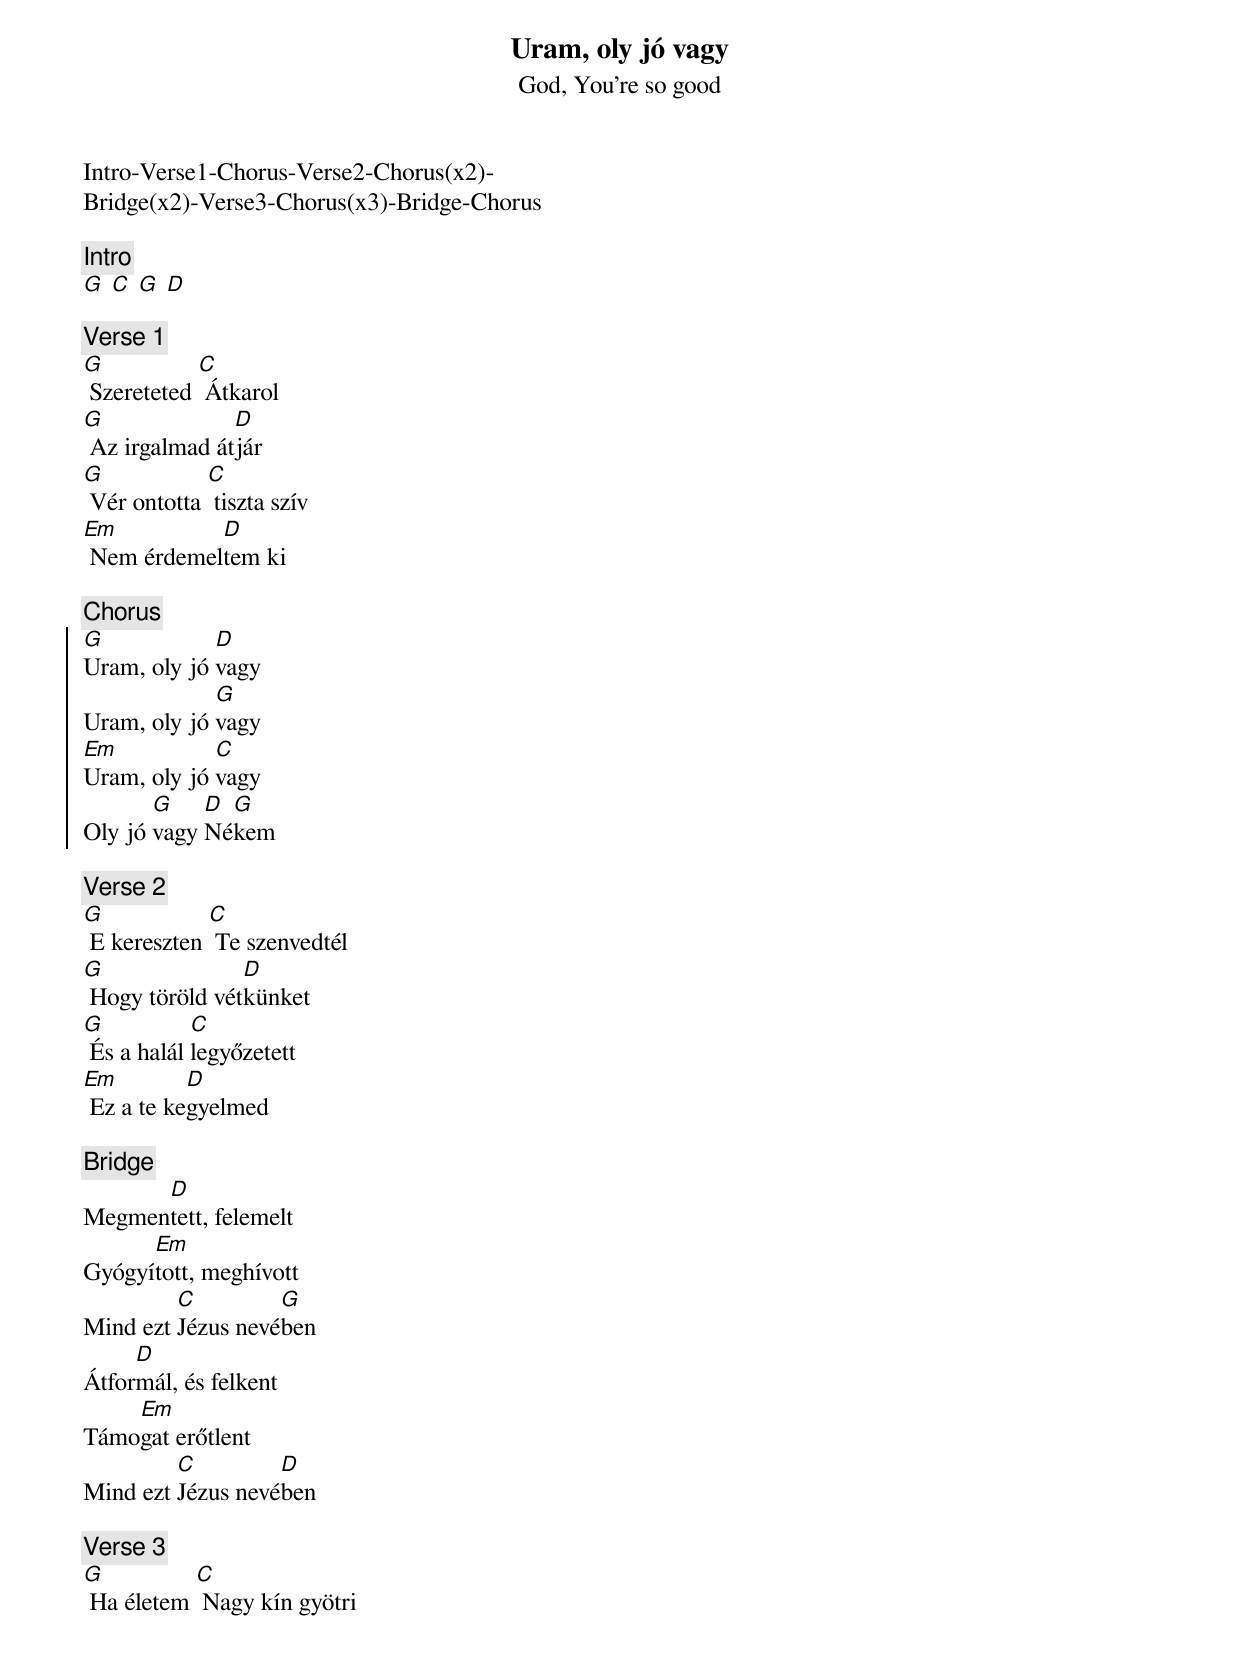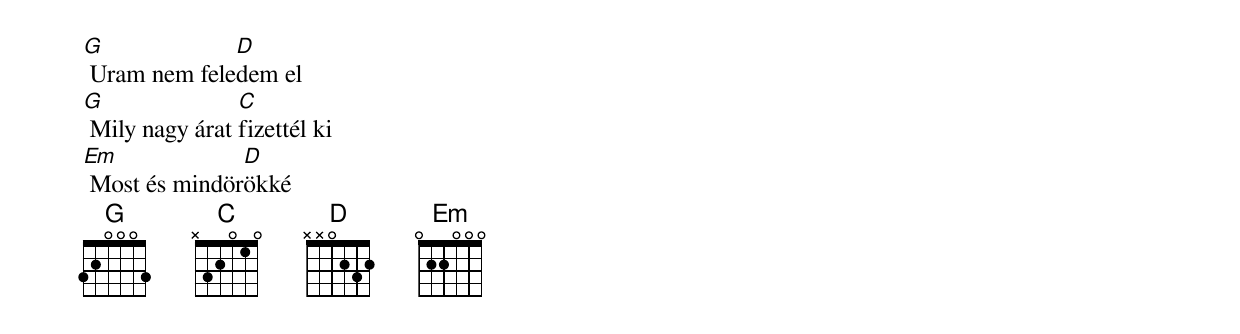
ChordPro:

{title: Uram, oly jó vagy }
{subtitle: God, You're so good}

Intro-Verse1-Chorus-Verse2-Chorus(x2)-
Bridge(x2)-Verse3-Chorus(x3)-Bridge-Chorus

{c:Intro}
[G] [C] [G] [D]

{c:Verse 1}
[G] Szereteted [C] Átkarol
[G] Az irgalmad át[D]jár
[G] Vér ontotta [C] tiszta szív
[Em] Nem érdemel[D]tem ki

{c:Chorus}
{soc}
[G]Uram, oly jó [D]vagy
Uram, oly jó [G]vagy
[Em]Uram, oly jó [C]vagy
Oly jó [G]vagy [D]Né[G]kem
{eoc}

{c:Verse 2}
[G] E kereszten [C] Te szenvedtél
[G] Hogy töröld vét[D]künket
[G] És a halál [C]legyőzetett
[Em] Ez a te ke[D]gyelmed

{c:Bridge}
Megmen[D]tett, felemelt
Gyógyí[Em]tott, meghívott
Mind ezt [C]Jézus nevé[G]ben
Átfor[D]mál, és felkent
Támo[Em]gat erőtlent
Mind ezt [C]Jézus nevé[D]ben

{c:Verse 3}
[G] Ha életem [C] Nagy kín gyötri
[G] Uram nem fele[D]dem el
[G] Mily nagy árat [C]fizettél ki
[Em] Most és mindör[D]ökké
